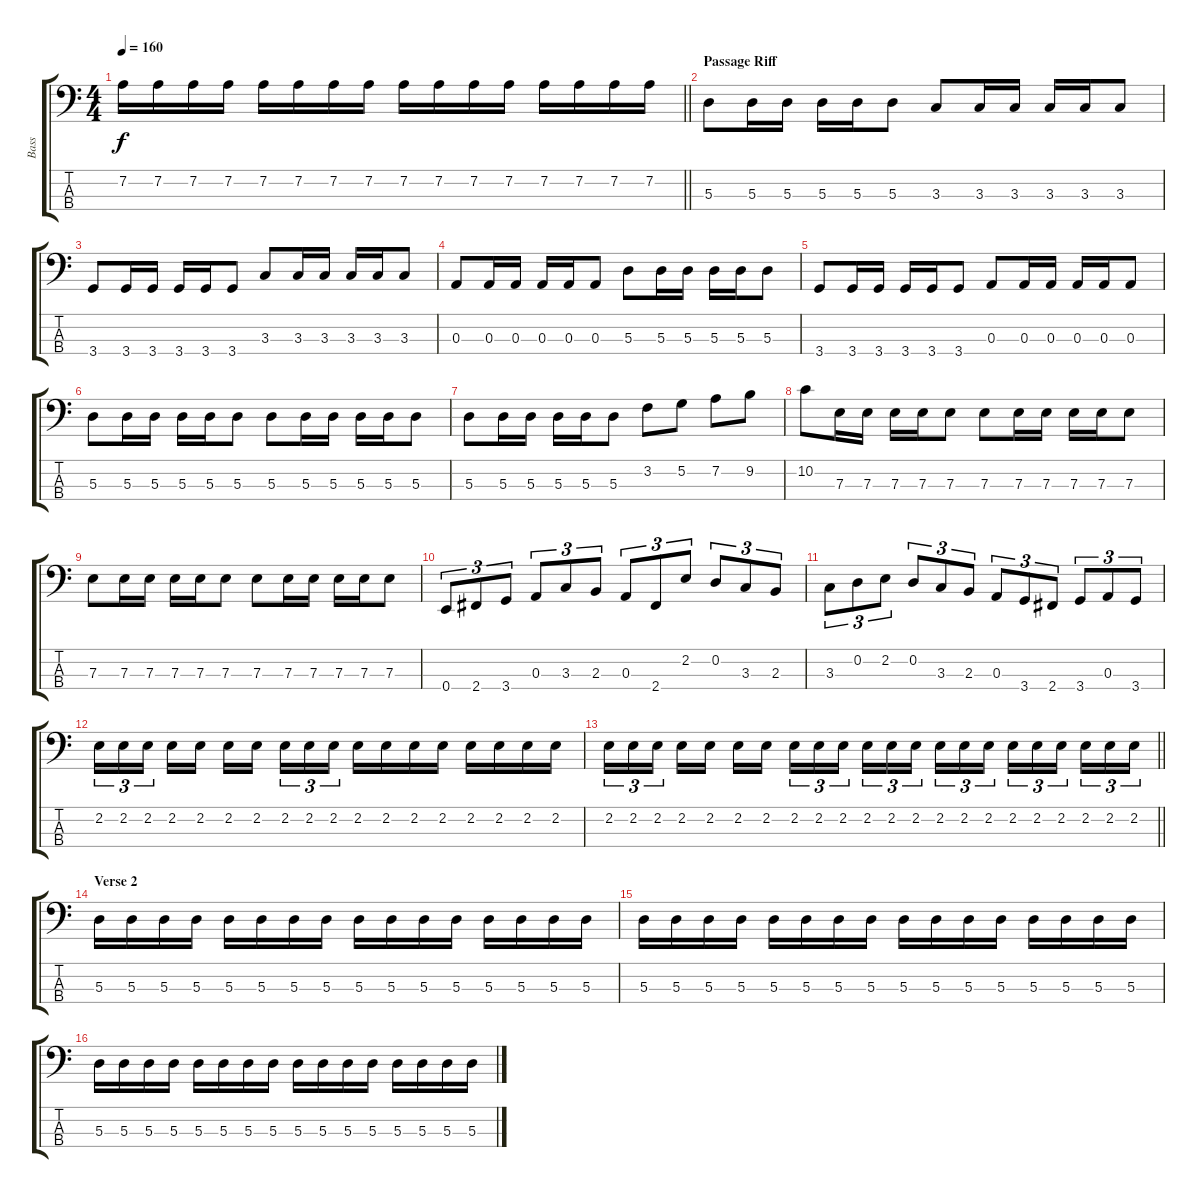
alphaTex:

\track ("Bass" "Bass") {instrument electricbassfinger}
\staff {score tabs}
\tuning (G2 D2 A1 E1) {hide}
\ts (4 4)
\tempo 160
\clef f4
\barLineRight lightlight
\ks c
7.2.16{dy f} 7.2.16 7.2.16 7.2.16 7.2.16 7.2.16 7.2.16 7.2.16 7.2.16 7.2.16 7.2.16 7.2.16 7.2.16 7.2.16 7.2.16 7.2.16 |
\section ("" "Passage Riff")
5.3.8 5.3.16 5.3.16 5.3.16 5.3.16 5.3.8 3.3.8 3.3.16 3.3.16 3.3.16 3.3.16 3.3.8 |
3.4.8 3.4.16 3.4.16 3.4.16 3.4.16 3.4.8 3.3.8 3.3.16 3.3.16 3.3.16 3.3.16 3.3.8 |
0.3.8 0.3.16 0.3.16 0.3.16 0.3.16 0.3.8 5.3.8 5.3.16 5.3.16 5.3.16 5.3.16 5.3.8 |
3.4.8 3.4.16 3.4.16 3.4.16 3.4.16 3.4.8 0.3.8 0.3.16 0.3.16 0.3.16 0.3.16 0.3.8 |
5.3.8 5.3.16 5.3.16 5.3.16 5.3.16 5.3.8 5.3.8 5.3.16 5.3.16 5.3.16 5.3.16 5.3.8 |
5.3.8 5.3.16 5.3.16 5.3.16 5.3.16 5.3.8 3.2.8 5.2.8 7.2.8 9.2.8 |
10.2.8 7.3.16 7.3.16 7.3.16 7.3.16 7.3.8 7.3.8 7.3.16 7.3.16 7.3.16 7.3.16 7.3.8 |
7.3.8 7.3.16 7.3.16 7.3.16 7.3.16 7.3.8 7.3.8 7.3.16 7.3.16 7.3.16 7.3.16 7.3.8 |
0.4.8{tu (3 2)} 2.4.8{tu (3 2)} 3.4.8{tu (3 2)} 0.3.8{tu (3 2)} 3.3.8{tu (3 2)} 2.3.8{tu (3 2)} 0.3.8{tu (3 2)} 2.4.8{tu (3 2)} 2.2.8{tu (3 2)} 0.2.8{tu (3 2)} 3.3.8{tu (3 2)} 2.3.8{tu (3 2)} |
3.3.8{tu (3 2)} 0.2.8{tu (3 2)} 2.2.8{tu (3 2)} 0.2.8{tu (3 2)} 3.3.8{tu (3 2)} 2.3.8{tu (3 2)} 0.3.8{tu (3 2)} 3.4.8{tu (3 2)} 2.4.8{tu (3 2)} 3.4.8{tu (3 2)} 0.3.8{tu (3 2)} 3.4.8{tu (3 2)} |
2.2.16{tu (3 2)} 2.2.16{tu (3 2)} 2.2.16{tu (3 2)} 2.2.16 2.2.16 2.2.16 2.2.16 2.2.16{tu (3 2)} 2.2.16{tu (3 2)} 2.2.16{tu (3 2)} 2.2.16 2.2.16 2.2.16 2.2.16 2.2.16 2.2.16 2.2.16 2.2.16 |
\barLineRight lightlight
2.2.16{tu (3 2)} 2.2.16{tu (3 2)} 2.2.16{tu (3 2)} 2.2.16 2.2.16 2.2.16 2.2.16 2.2.16{tu (3 2)} 2.2.16{tu (3 2)} 2.2.16{tu (3 2)} 2.2.16{tu (3 2)} 2.2.16{tu (3 2)} 2.2.16{tu (3 2)} 2.2.16{tu (3 2)} 2.2.16{tu (3 2)} 2.2.16{tu (3 2)} 2.2.16{tu (3 2)} 2.2.16{tu (3 2)} 2.2.16{tu (3 2)} 2.2.16{tu (3 2)} 2.2.16{tu (3 2)} 2.2.16{tu (3 2)} |
\section ("" "Verse 2")
5.3.16 5.3.16 5.3.16 5.3.16 5.3.16 5.3.16 5.3.16 5.3.16 5.3.16 5.3.16 5.3.16 5.3.16 5.3.16 5.3.16 5.3.16 5.3.16 |
5.3.16 5.3.16 5.3.16 5.3.16 5.3.16 5.3.16 5.3.16 5.3.16 5.3.16 5.3.16 5.3.16 5.3.16 5.3.16 5.3.16 5.3.16 5.3.16 |
5.3.16 5.3.16 5.3.16 5.3.16 5.3.16 5.3.16 5.3.16 5.3.16 5.3.16 5.3.16 5.3.16 5.3.16 5.3.16 5.3.16 5.3.16 5.3.16
